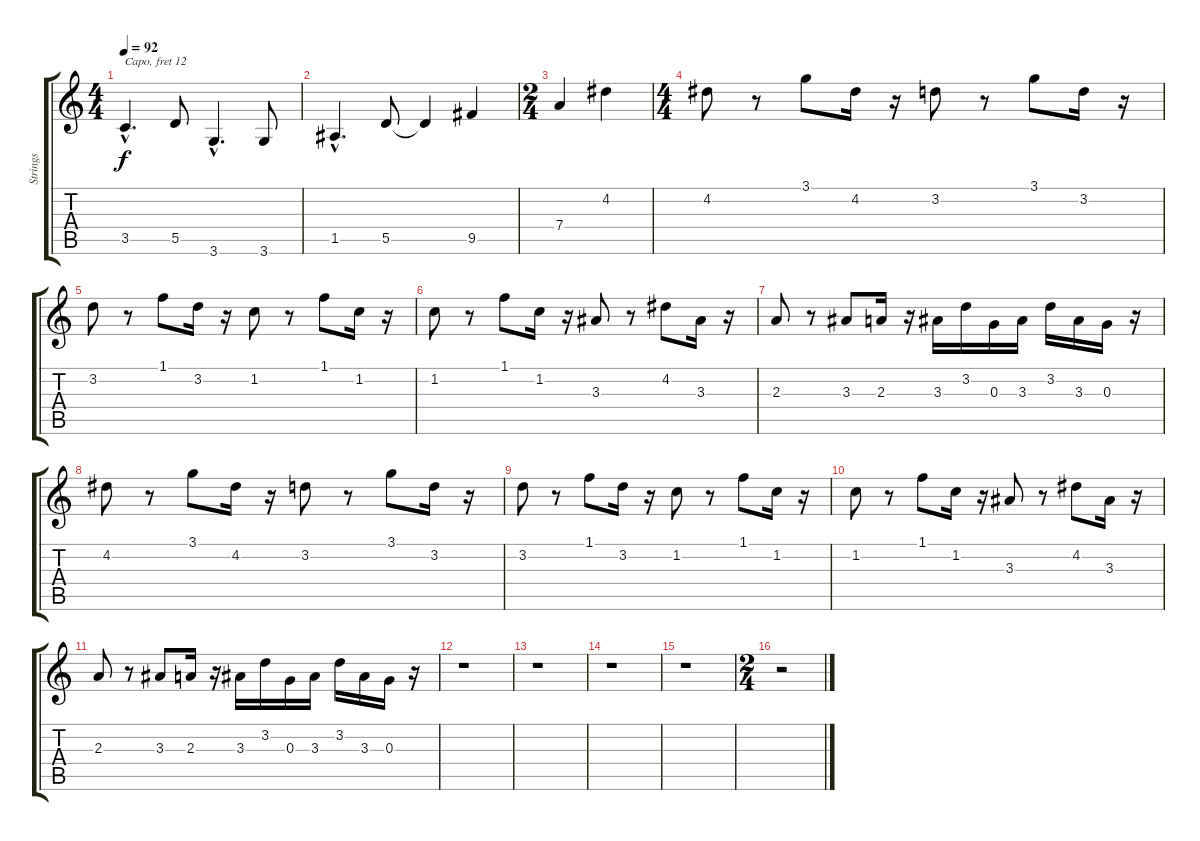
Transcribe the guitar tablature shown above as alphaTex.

\track ("Strings" "Strings") {instrument synthstrings1}
\staff {score tabs}
\capo 12
\tuning (E4 B3 G3 D3 A2 E2) {hide}
\ts (4 4)
\tempo 92
\clef g2
\ks c
3.5{hac}.4{d dy f} 5.5.8 3.6{hac}.4{d} 3.6.8 |
1.5{hac}.4{d} 5.5.8 5.5{t}.4 9.5.4 |
\ts (2 4)
7.4.4 4.2.4 |
\ts (4 4)
4.2.8 r.8 3.1.8 4.2.16 r.16 3.2.8 r.8 3.1.8 3.2.16 r.16 |
3.2.8 r.8 1.1.8 3.2.16 r.16 1.2.8 r.8 1.1.8 1.2.16 r.16 |
1.2.8 r.8 1.1.8 1.2.16 r.16 3.3.8 r.8 4.2.8 3.3.16 r.16 |
2.3.8 r.8 3.3.8 2.3.16 r.16 3.3.16 3.2.16 0.3.16 3.3.16 3.2.16 3.3.16 0.3.16 r.16 |
4.2.8 r.8 3.1.8 4.2.16 r.16 3.2.8 r.8 3.1.8 3.2.16 r.16 |
3.2.8 r.8 1.1.8 3.2.16 r.16 1.2.8 r.8 1.1.8 1.2.16 r.16 |
1.2.8 r.8 1.1.8 1.2.16 r.16 3.3.8 r.8 4.2.8 3.3.16 r.16 |
2.3.8 r.8 3.3.8 2.3.16 r.16 3.3.16 3.2.16 0.3.16 3.3.16 3.2.16 3.3.16 0.3.16 r.16 |
r.1 |
r.1 |
r.1 |
r.1 |
\ts (2 4)
r.2
